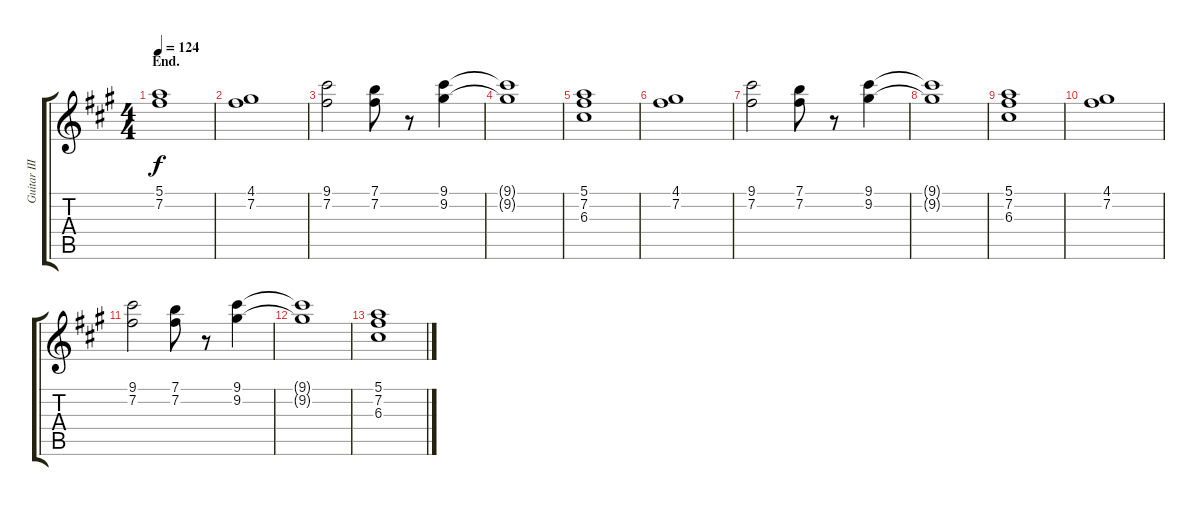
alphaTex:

\track ("Guitar III" "Guitar III") {instrument overdrivenguitar}
\staff {score tabs}
\tuning (E4 B3 G3 D3 A2 E2) {hide}
\ts (4 4)
\section ("" "End.")
\tempo 124
\clef g2
\ks f#minor
(5.1 7.2).1{dy f} |
(4.1 7.2).1 |
(9.1 7.2).2 (7.1 7.2).8 r.8 (9.1 9.2).4 |
(9.1{t} 9.2{t}).1 |
(5.1 7.2 6.3).1 |
(4.1 7.2).1 |
(9.1 7.2).2 (7.1 7.2).8 r.8 (9.1 9.2).4 |
(9.1{t} 9.2{t}).1 |
(5.1 7.2 6.3).1 |
(4.1 7.2).1 |
(9.1 7.2).2 (7.1 7.2).8 r.8 (9.1 9.2).4 |
(9.1{t} 9.2{t}).1 |
(5.1 7.2 6.3).1
